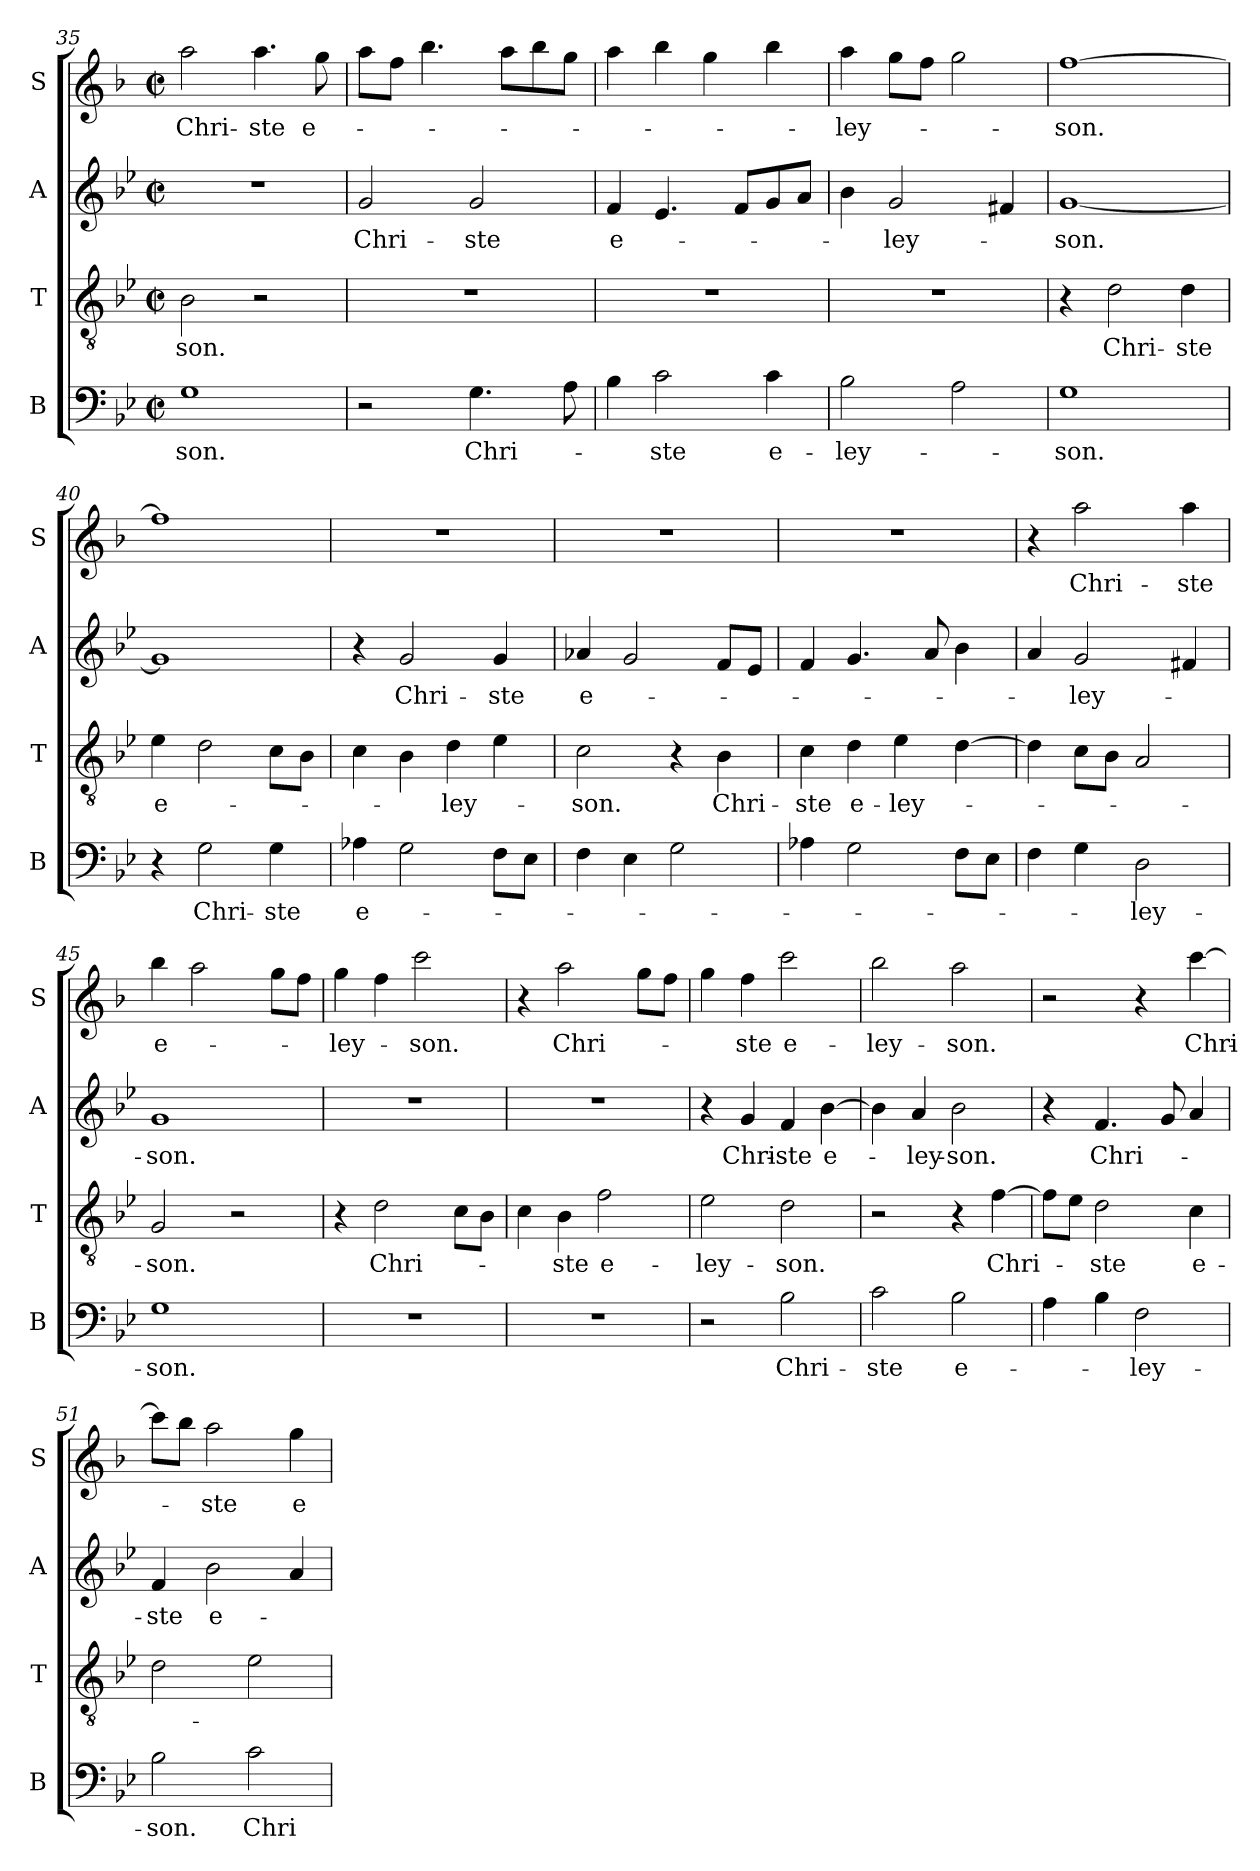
**kern	**text	**kern	**text	**kern	**text	**kern	**text
*part4	*part4	*part3	*part3	*part2	*part2	*part1	*part1
*staff4	*staff4	*staff3	*staff3	*staff2	*staff2	*staff1	*staff1
*I"B	*	*I"T	*	*I"A	*	*I"S	*
*I'B	*	*I'T	*	*I'A	*	*I'S	*
*clefF4	*	*clefGv2	*	*clefG2	*	*clefG2	*
*	*	*	*	*	*	*ITrd4c7	*
*k[b-e-]	*	*k[b-e-]	*	*k[b-e-]	*	*k[b-e-]	*
*B-:	*	*B-:	*	*B-:	*	*B-:	*
*M2/2	*	*M2/2	*	*M2/2	*	*M2/2	*
*met(c|)	*	*met(c|)	*	*met(c|)	*	*met(c|)	*
=35	=35	=35	=35	=35	=35	=35	=35
!	!LO:LY:b	!	!LO:LY:b	!	!	!	!LO:LY:b
1G	-son.	2B-\	-son.	1r	.	2dd\	Chri-
!	!	!	!	!	!	!	!LO:LY:b
.	.	2r	.	.	.	4.dd\	-ste
!	!	!	!	!	!	!	!LO:LY:b
.	.	.	.	.	.	8cc\	e-
=36	=36	=36	=36	=36	=36	=36	=36
!	!	!	!	!	!LO:LY:b	!	!
2r	.	1r	.	2g/	Chri-	8dd\L	.
.	.	.	.	.	.	8b-\J	.
.	.	.	.	.	.	4.ee-\	.
!	!LO:LY:b	!	!	!	!LO:LY:b	!	!
4.G\	Chri-	.	.	2g/	-ste	.	.
.	.	.	.	.	.	8dd\L	.
.	.	.	.	.	.	8ee-\	.
8A\	.	.	.	.	.	8cc\J	.
!!LO:PB:g=z
=37	=37	=37	=37	=37	=37	=37	=37
!	!	!	!	!	!LO:LY:b	!	!
4B-\	.	1r	.	4f/	e-	4dd\	.
!	!LO:LY:b	!	!	!	!	!	!
2c\	-ste	.	.	4.e-/	.	4ee-\	.
.	.	.	.	.	.	4cc\	.
.	.	.	.	8f/L	.	.	.
!	!LO:LY:b	!	!	!	!	!	!
4c\	e-	.	.	8g/	.	4ee-\	.
.	.	.	.	8a/J	.	.	.
=38	=38	=38	=38	=38	=38	=38	=38
!	!LO:LY:b	!	!	!	!	!	!LO:LY:b
2B-\	-ley-	1r	.	4b-\	.	4dd\	-ley-
!	!	!	!	!	!LO:LY:b	!	!
.	.	.	.	2g/	-ley-	8cc\L	.
.	.	.	.	.	.	8b-\J	.
2A\	.	.	.	.	.	2cc\	.
.	.	.	.	4f#X/	.	.	.
=39	=39	=39	=39	=39	=39	=39	=39
!	!LO:LY:b	!	!	!	!LO:LY:b	!	!LO:LY:b
1G	-son.	4r	.	[1g	-son.	[1b-	-son.
!	!	!	!LO:LY:b	!	!	!	!
.	.	2d\	Chri-	.	.	.	.
!	!	!	!LO:LY:b	!	!	!	!
.	.	4d\	-ste	.	.	.	.
=40	=40	=40	=40	=40	=40	=40	=40
!	!	!	!LO:LY:b	!	!	!	!
4r	.	4e-\	e-	1g]	.	1b-]	.
!	!LO:LY:b	!	!	!	!	!	!
2G\	Chri-	2d\	.	.	.	.	.
!	!LO:LY:b	!	!	!	!	!	!
4G\	-ste	8c\L	.	.	.	.	.
.	.	8B-\J	.	.	.	.	.
=41	=41	=41	=41	=41	=41	=41	=41
!	!LO:LY:b	!	!	!	!	!	!
4A-X\	e-	4c\	.	4r	.	1r	.
!	!	!	!	!	!LO:LY:b	!	!
2G\	.	4B-\	.	2g/	Chri-	.	.
!	!	!	!LO:LY:b	!	!	!	!
.	.	4d\	-ley-	.	.	.	.
!	!	!	!	!	!LO:LY:b	!	!
8F\L	.	4e-\	.	4g/	-ste	.	.
8E-\J	.	.	.	.	.	.	.
=42	=42	=42	=42	=42	=42	=42	=42
!	!	!	!LO:LY:b	!	!LO:LY:b	!	!
4F\	.	2c\	-son.	4a-X/	e-	1r	.
4E-\	.	.	.	2g/	.	.	.
2G\	.	4r	.	.	.	.	.
!	!	!	!LO:LY:b	!	!	!	!
.	.	4B-\	Chri-	8f/L	.	.	.
.	.	.	.	8e-/J	.	.	.
=43	=43	=43	=43	=43	=43	=43	=43
!	!	!	!LO:LY:b	!	!	!	!
4A-X\	.	4c\	-ste	4f/	.	1r	.
!	!	!	!LO:LY:b	!	!	!	!
2G\	.	4d\	e-	4.g/	.	.	.
!	!	!	!LO:LY:b	!	!	!	!
.	.	4e-\	-ley-	.	.	.	.
.	.	.	.	8a/	.	.	.
8F\L	.	[4d\	.	4b-\	.	.	.
8E-\J	.	.	.	.	.	.	.
!!LO:LB:g=z
=44	=44	=44	=44	=44	=44	=44	=44
4F\	.	4d\]	.	4a/	.	4r	.
!	!	!	!	!	!LO:LY:b	!	!LO:LY:b
4G\	.	8c\L	.	2g/	-ley-	2dd\	Chri-
.	.	8B-\J	.	.	.	.	.
!	!LO:LY:b	!	!	!	!	!	!
2D\	-ley-	2A/	.	.	.	.	.
!	!	!	!	!	!	!	!LO:LY:b
.	.	.	.	4f#X/	.	4dd\	-ste
=45	=45	=45	=45	=45	=45	=45	=45
!	!LO:LY:b	!	!LO:LY:b	!	!LO:LY:b	!	!LO:LY:b
1G	-son.	2G/	-son.	1g	-son.	4ee-\	e-
.	.	.	.	.	.	2dd\	.
.	.	2r	.	.	.	.	.
.	.	.	.	.	.	8cc\L	.
.	.	.	.	.	.	8b-\J	.
=46	=46	=46	=46	=46	=46	=46	=46
!	!	!	!	!	!	!	!LO:LY:b
1r	.	4r	.	1r	.	4cc\	-ley-
!	!	!	!LO:LY:b	!	!	!	!
.	.	2d\	Chri-	.	.	4b-\	.
!	!	!	!	!	!	!	!LO:LY:b
.	.	.	.	.	.	2ff\	-son.
.	.	8c\L	.	.	.	.	.
.	.	8B-\J	.	.	.	.	.
=47	=47	=47	=47	=47	=47	=47	=47
1r	.	4c\	.	1r	.	4r	.
!	!	!	!LO:LY:b	!	!	!	!LO:LY:b
.	.	4B-\	-ste	.	.	2dd\	Chri-
!	!	!	!LO:LY:b	!	!	!	!
.	.	2f\	e-	.	.	.	.
.	.	.	.	.	.	8cc\L	.
.	.	.	.	.	.	8b-\J	.
=48	=48	=48	=48	=48	=48	=48	=48
!	!	!	!LO:LY:b	!	!	!	!
2r	.	2e-\	-ley-	4r	.	4cc\	.
!	!	!	!	!	!LO:LY:b	!	!LO:LY:b
.	.	.	.	4g/	Chri-	4b-\	-ste
!	!LO:LY:b	!	!LO:LY:b	!	!LO:LY:b	!	!LO:LY:b
2B-\	Chri-	2d\	-son.	4f/	-ste	2ff\	e-
!	!	!	!	!	!LO:LY:b	!	!
.	.	.	.	[4b-\	e-	.	.
=49	=49	=49	=49	=49	=49	=49	=49
!	!LO:LY:b	!	!	!	!	!	!LO:LY:b
2c\	-ste	2r	.	4b-\]	.	2ee-\	-ley-
!	!	!	!	!	!LO:LY:b	!	!
.	.	.	.	4a/	-ley-	.	.
!	!LO:LY:b	!	!	!	!LO:LY:b	!	!LO:LY:b
2B-\	e-	4r	.	2b-\	-son.	2dd\	-son.
!	!	!	!LO:LY:b	!	!	!	!
.	.	[4f\	Chri-	.	.	.	.
!!LO:LB:g=z
=50	=50	=50	=50	=50	=50	=50	=50
4A\	.	8f\L]	.	4r	.	2r	.
.	.	8e-\J	.	.	.	.	.
!	!	!	!LO:LY:b	!	!LO:LY:b	!	!
4B-\	.	2d\	-ste	4.f/	Chri-	.	.
!	!LO:LY:b	!	!	!	!	!	!
2F\	-ley-	.	.	.	.	4r	.
.	.	.	.	8g/	.	.	.
!	!	!	!LO:LY:b	!	!	!	!LO:LY:b
.	.	4c\	e-	4a/	.	[4ff\	Chri-
=51	=51	=51	=51	=51	=51	=51	=51
!	!LO:LY:b	!	!	!	!LO:LY:b	!	!
2B-\	-son.	2d\	.	4f/	-ste	8ff\L]	.
.	.	.	.	.	.	8ee-\J	.
!	!	!	!	!	!LO:LY:b	!	!LO:LY:b
.	.	.	.	2b-\	e-	2dd\	-ste
!	!LO:LY:b	!	!	!	!	!	!
2c\	Chri-	2e-\	.	.	.	.	.
!	!	!	!	!	!	!	!LO:LY:b
.	.	.	.	4a/	.	4cc\	e-
=	=	=	=	=	=	=	=
*-	*-	*-	*-	*-	*-	*-	*-
